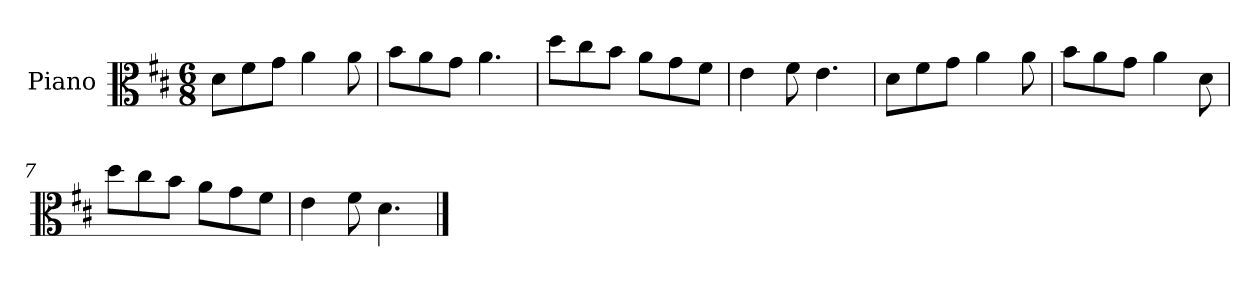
**kern
*part1
*staff1
*I"Piano
*I'Pno
*clefC3
*k[f#c#]
*M6/8
=1
8d\L
8f#\
8g\J
4a\
8a\
=2
8b\L
8a\
8g\J
4.a\
=3
8dd\L
8cc#\
8b\J
8a\L
8g\
8f#\J
=4
4e\
8f#\
4.e\
=5
8d\L
8f#\
8g\J
4a\
8a\
=6
8b\L
8a\
8g\J
4a\
8d\
=7
8dd\L
8cc#\
8b\J
8a\L
8g\
8f#\J
=8
4e\
8f#\
4.d\
==
*-
